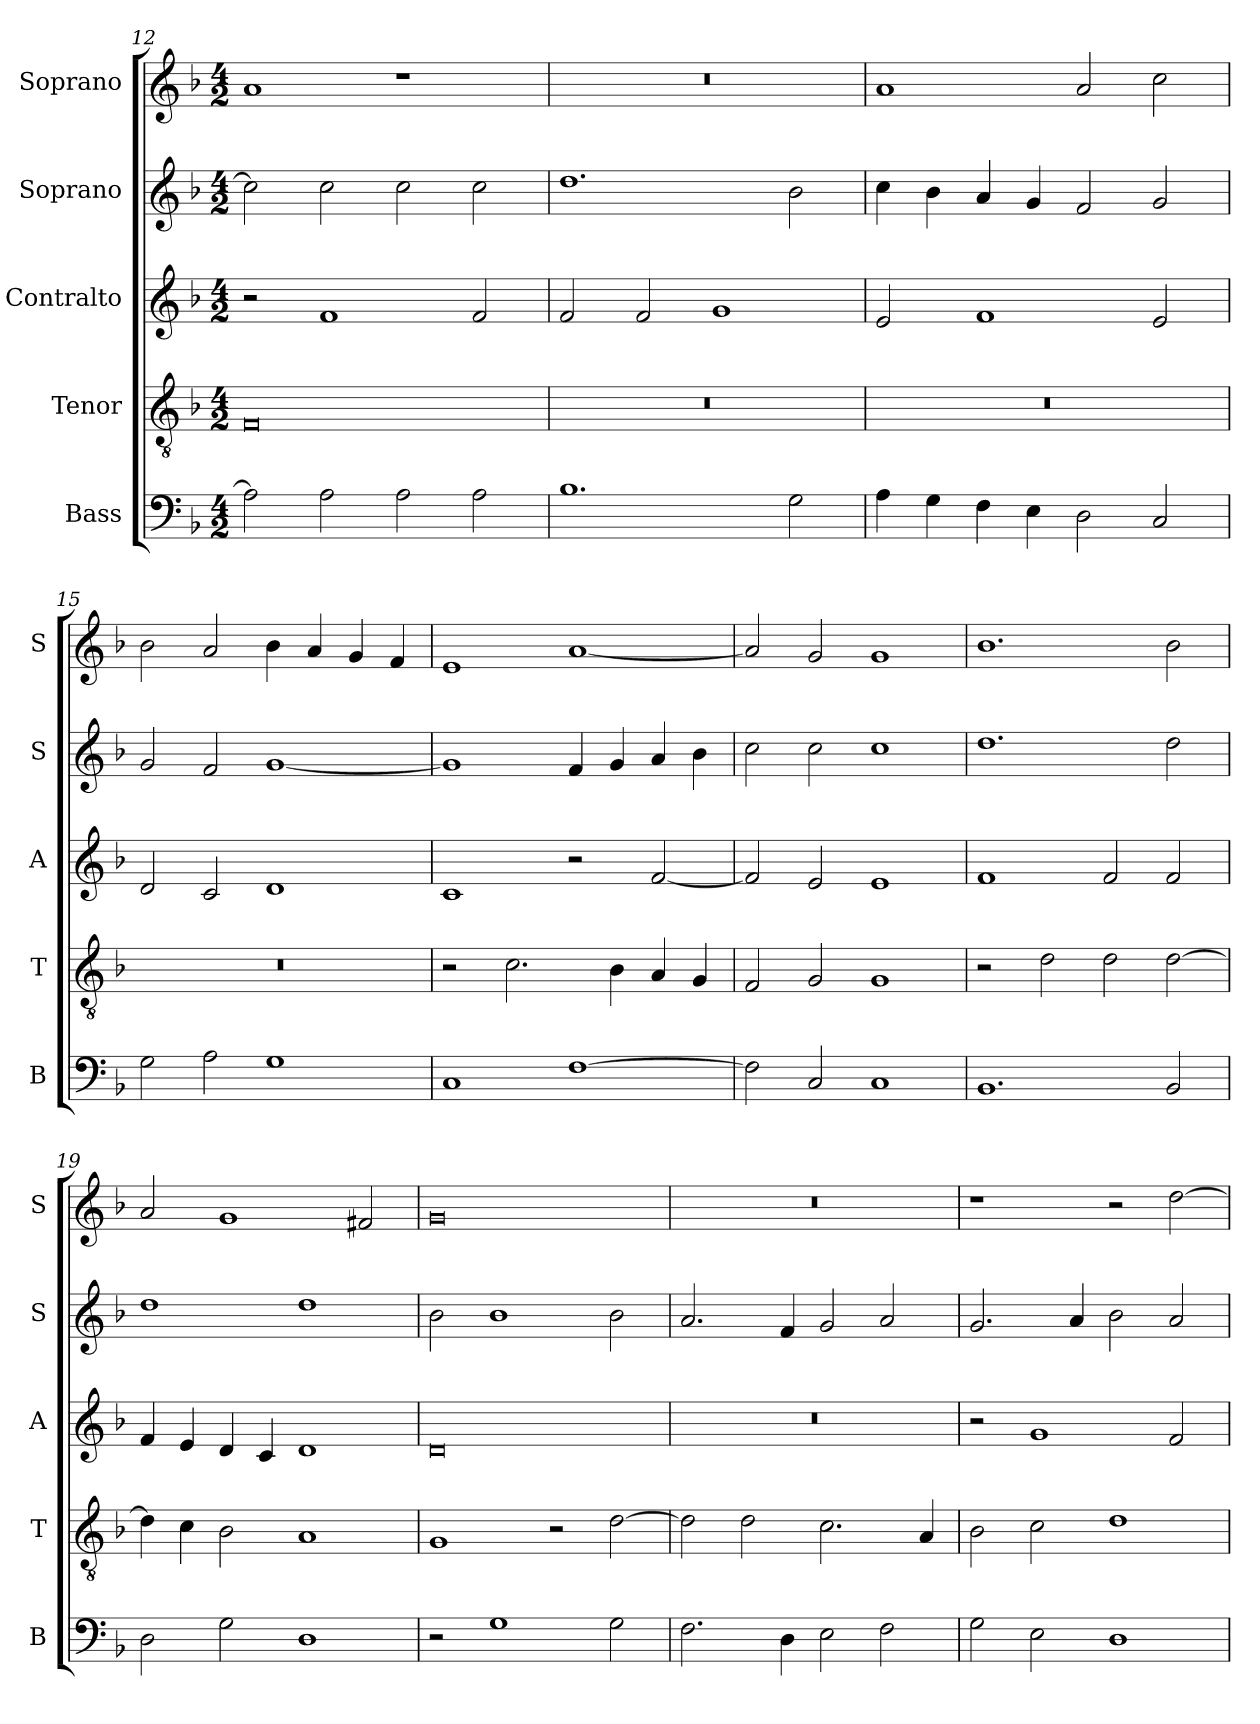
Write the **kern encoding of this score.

**kern	**kern	**kern	**kern	**kern
*part5	*part4	*part3	*part2	*part1
*staff5	*staff4	*staff3	*staff2	*staff1
*I"Bass	*I"Tenor	*I"Contralto	*I"Soprano	*I"Soprano
*I'B	*I'T	*I'A	*I'S	*I'S
*clefF4	*clefGv2	*clefG2	*clefG2	*clefG2
*k[b-]	*k[b-]	*k[b-]	*k[b-]	*k[b-]
*F:ion	*F:ion	*F:ion	*F:ion	*F:ion
*M4/2	*M4/2	*M4/2	*M4/2	*M4/2
=12	=12	=12	=12	=12
2A]	0F	2r	2cc]	1a
2A	.	1f	2cc	.
2A	.	.	2cc	1r
2A	.	2f	2cc	.
=13	=13	=13	=13	=13
1.B-	0r	2f	1.dd	0r
.	.	2f	.	.
.	.	1g	.	.
2G	.	.	2b-	.
=14	=14	=14	=14	=14
4A	0r	2e	4cc	1a
4G	.	.	4b-	.
4F	.	1f	4a	.
4E	.	.	4g	.
2D	.	.	2f	2a
2C	.	2e	2g	2cc
=15	=15	=15	=15	=15
2G	0r	2d	2g	2b-
2A	.	2c	2f	2a
1G	.	1d	[1g	4b-
.	.	.	.	4a
.	.	.	.	4g
.	.	.	.	4f
=16	=16	=16	=16	=16
1C	2r	1c	1g]	1e
.	2.c	.	.	.
[1F	.	2r	4f	[1a
.	4B-	.	4g	.
.	4A	[2f	4a	.
.	4G	.	4b-	.
=17	=17	=17	=17	=17
2F]	2F	2f]	2cc	2a]
2C	2G	2e	2cc	2g
1C	1G	1e	1cc	1g
=18	=18	=18	=18	=18
1.BB-	2r	1f	1.dd	1.b-
.	2d	.	.	.
.	2d	2f	.	.
2BB-	[2d	2f	2dd	2b-
=19	=19	=19	=19	=19
2D	4d]	4f	1dd	2a
.	4c	4e	.	.
2G	2B-	4d	.	1g
.	.	4c	.	.
1D	1A	1d	1dd	.
.	.	.	.	2f#X
=20	=20	=20	=20	=20
2r	1G	0d	2b-	0g
1G	.	.	1b-	.
.	2r	.	.	.
2G	[2d	.	2b-	.
=21	=21	=21	=21	=21
2.F	2d]	0r	2.a	0r
.	2d	.	.	.
4D	.	.	4f	.
2E	2.c	.	2g	.
2F	.	.	2a	.
.	4A	.	.	.
=22	=22	=22	=22	=22
2G	2B-	2r	2.g	1r
2E	2c	1g	.	.
.	.	.	4a	.
1D	1d	.	2b-	2r
.	.	2f	2a	[2dd
=	=	=	=	=
*-	*-	*-	*-	*-
